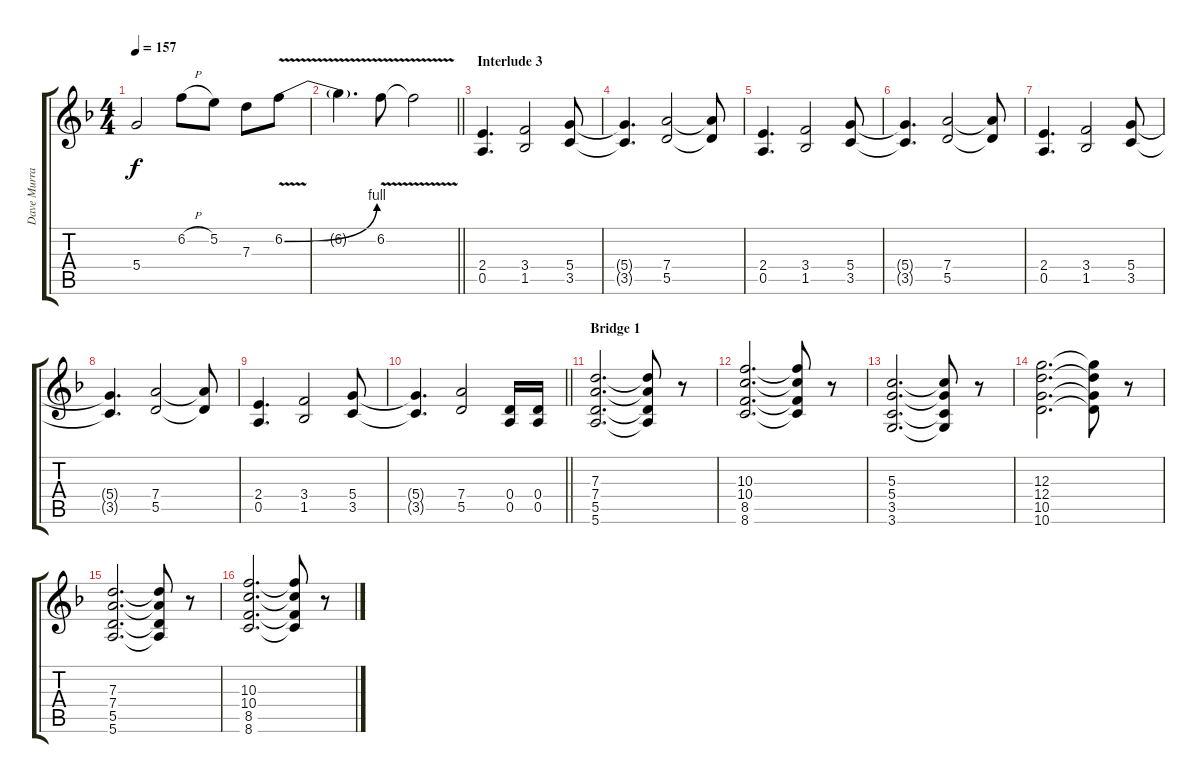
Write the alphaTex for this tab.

\track ("Dave Murray" "Dave Murra") {instrument overdrivenguitar}
\staff {score tabs}
\tuning (E4 B3 G3 D3 A2 E2) {hide}
\ts (4 4)
\tempo 157
\clef g2
\ks f
5.4{t}.2{dy f} 6.2{h}.8 5.2.8 7.3.8 6.2{be (bend 0 0 60 4) v}.8 |
\barLineRight lightlight
6.2{t}.4{d} 6.2{v}.8 6.2{t}.2 |
\section ("" "Interlude 3")
(2.4 0.5).4{d} (3.4 1.5).2 (5.4 3.5).8 |
(5.4{t} 3.5{t}).4{d} (7.4 5.5).2 (7.4{t} 5.5{t}).8 |
(2.4 0.5).4{d} (3.4 1.5).2 (5.4 3.5).8 |
(5.4{t} 3.5{t}).4{d} (7.4 5.5).2 (7.4{t} 5.5{t}).8 |
(2.4 0.5).4{d} (3.4 1.5).2 (5.4 3.5).8 |
(5.4{t} 3.5{t}).4{d} (7.4 5.5).2 (7.4{t} 5.5{t}).8 |
(2.4 0.5).4{d} (3.4 1.5).2 (5.4 3.5).8 |
\barLineRight lightlight
(5.4{t} 3.5{t}).4{d} (7.4 5.5).2 (0.4 0.5).16 (0.4 0.5).16 |
\section ("" "Bridge 1")
(7.3 7.4 5.5 5.6).2{d} (7.3{t} 7.4{t} 5.5{t} 5.6{t}).8 r.8 |
(10.3 10.4 8.5 8.6).2{d} (10.3{t} 10.4{t} 8.5{t} 8.6{t}).8 r.8 |
(5.3 5.4 3.5 3.6).2{d} (5.3{t} 5.4{t} 3.5{t} 3.6{t}).8 r.8 |
(12.3 12.4 10.5 10.6).2{d} (12.3{t} 12.4{t} 10.5{t} 10.6{t}).8 r.8 |
(7.3 7.4 5.5 5.6).2{d} (7.3{t} 7.4{t} 5.5{t} 5.6{t}).8 r.8 |
(10.3 10.4 8.5 8.6).2{d} (10.3{t} 10.4{t} 8.5{t} 8.6{t}).8 r.8
